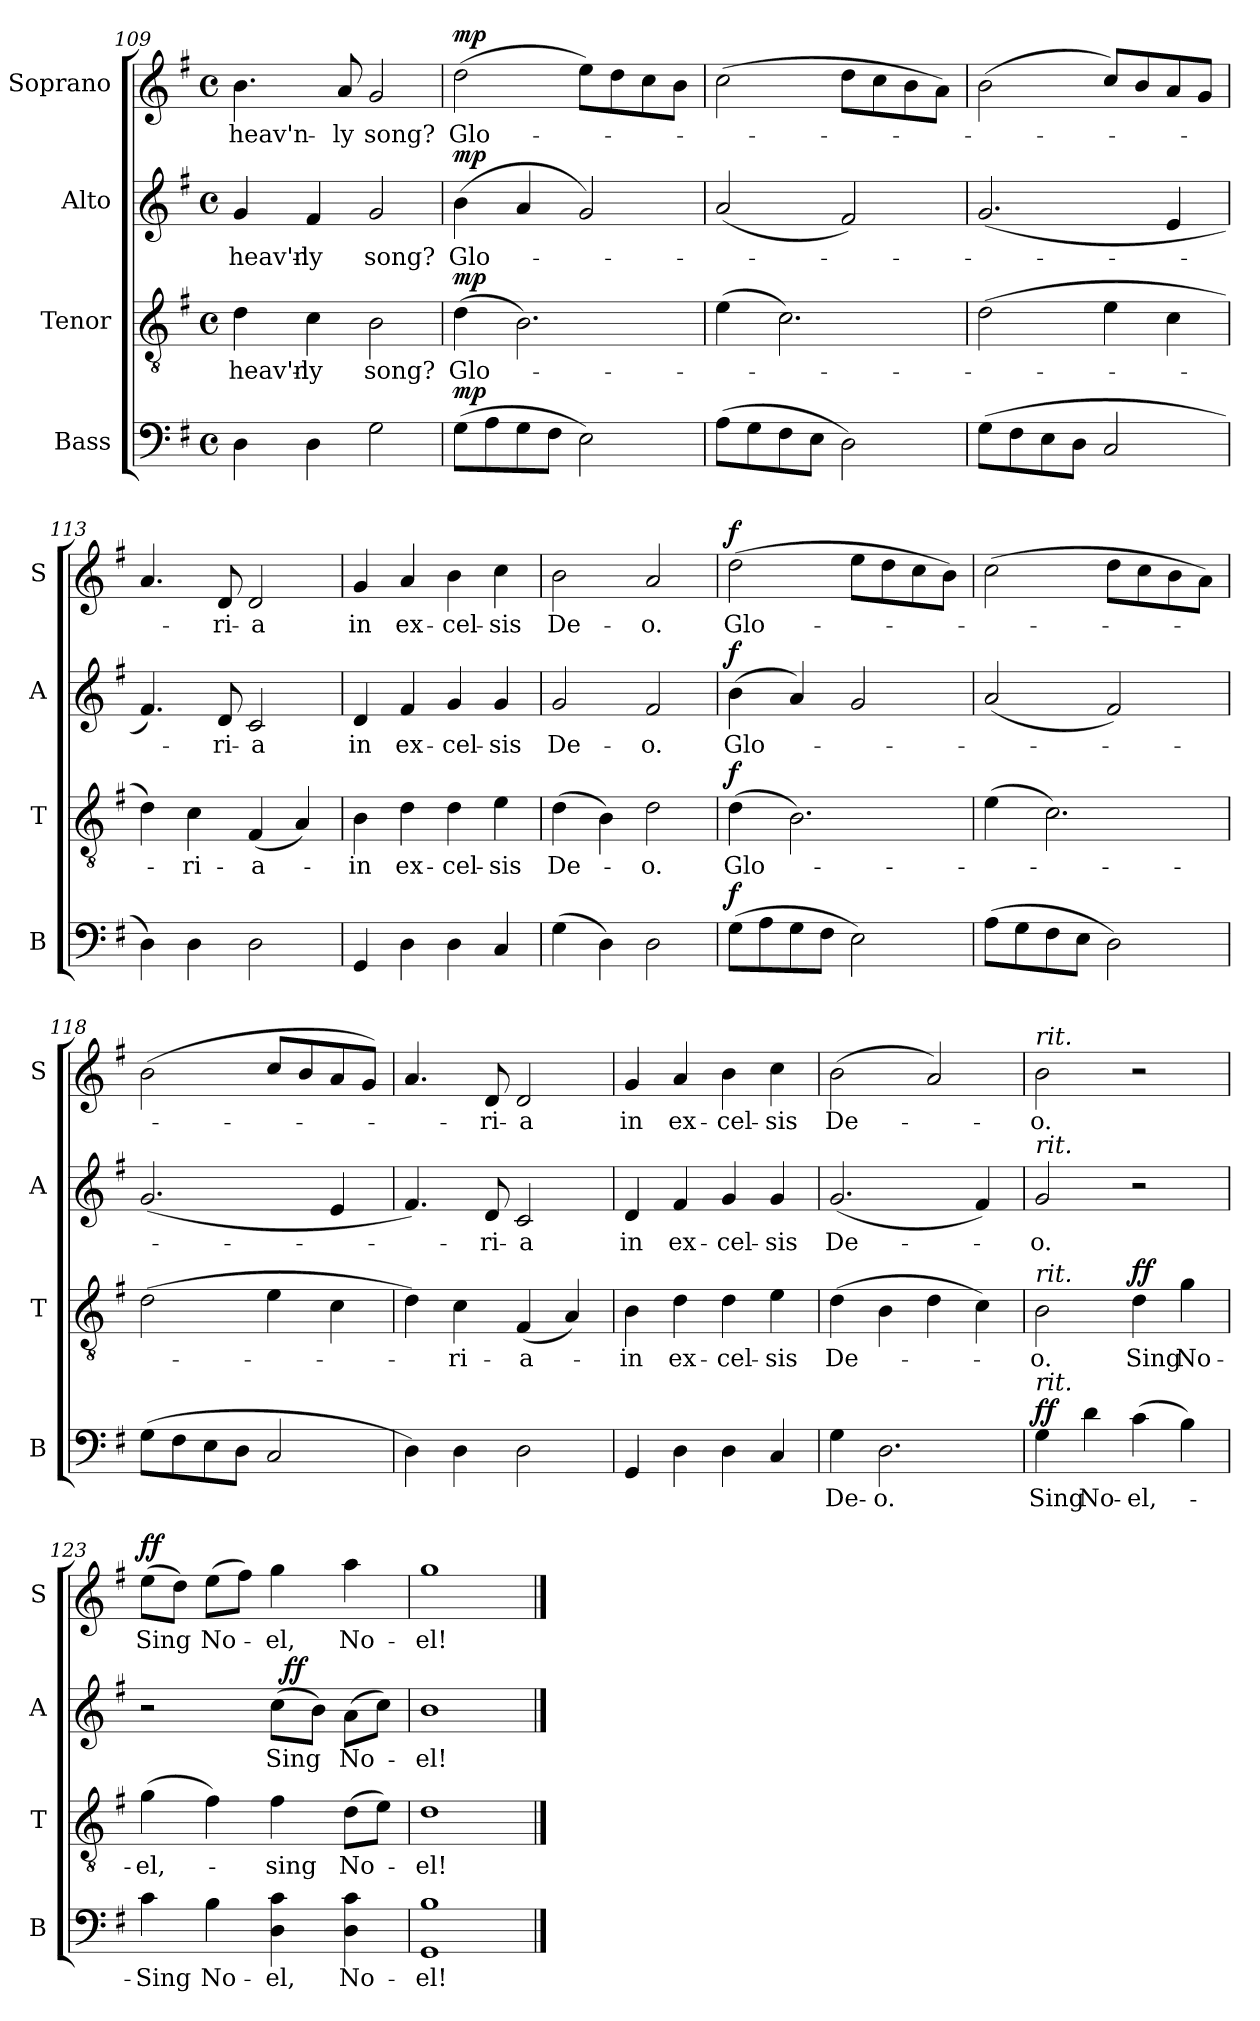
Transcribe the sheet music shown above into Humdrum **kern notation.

**kern	**text	**dynam	**kern	**text	**dynam	**kern	**text	**dynam	**kern	**text	**dynam
*part4	*part4	*part4	*part3	*part3	*part3	*part2	*part2	*part2	*part1	*part1	*part1
*staff4	*staff4	*staff4	*staff3	*staff3	*staff3	*staff2	*staff2	*staff2	*staff1	*staff1	*staff1
*I"Bass	*	*	*I"Tenor	*	*	*I"Alto	*	*	*I"Soprano	*	*
*I'B	*	*	*I'T	*	*	*I'A	*	*	*I'S	*	*
*clefF4	*	*	*clefGv2	*	*	*clefG2	*	*	*clefG2	*	*
*k[f#]	*	*	*k[f#]	*	*	*k[f#]	*	*	*k[f#]	*	*
*G:	*	*	*G:	*	*	*G:	*	*	*G:	*	*
*M4/4	*	*	*M4/4	*	*	*M4/4	*	*	*M4/4	*	*
*met(c)	*	*	*met(c)	*	*	*met(c)	*	*	*met(c)	*	*
=109	=109	=109	=109	=109	=109	=109	=109	=109	=109	=109	=109
!	!	!	!	!LO:LY:b	!	!	!LO:LY:b	!	!	!LO:LY:b	!
4D\	.	.	4d\	heav'n-	.	4g/	heav'n-	.	4.b\	heav'n-	.
!	!	!	!	!LO:LY:b	!	!	!LO:LY:b	!	!	!	!
4D\	.	.	4c\	-ly	.	4f#/	-ly	.	.	.	.
!	!	!	!	!	!	!	!	!	!	!LO:LY:b	!
.	.	.	.	.	.	.	.	.	8a/	-ly	.
!	!	!	!	!LO:LY:b	!	!	!LO:LY:b	!	!	!LO:LY:b	!
2G\	.	.	2B\	song?	.	2g/	song?	.	2g/	song?	.
=110	=110	=110	=110	=110	=110	=110	=110	=110	=110	=110	=110
!	!	!LO:DY:a	!	!LO:LY:b	!LO:DY:a	!	!LO:LY:b	!LO:DY:a	!	!LO:LY:b	!LO:DY:a
(>8G\L	.	mp	(>4d\	Glo-	mp	(>4b\	Glo-	mp	(<2dd\	Glo-	mp
8A\	.	.	.	.	.	.	.	.	.	.	.
8G\	.	.	2.B\)	.	.	4a/	.	.	.	.	.
8F#\J	.	.	.	.	.	.	.	.	.	.	.
2E\)	.	.	.	.	.	2g/)	.	.	8ee\L)	.	.
.	.	.	.	.	.	.	.	.	8dd\	.	.
.	.	.	.	.	.	.	.	.	8cc\	.	.
.	.	.	.	.	.	.	.	.	8b\J	.	.
!!LO:LB:g=z
=111	=111	=111	=111	=111	=111	=111	=111	=111	=111	=111	=111
(>8A\L	.	.	(>4e\	.	.	(<2a/	.	.	(>2cc\	.	.
8G\	.	.	.	.	.	.	.	.	.	.	.
8F#\	.	.	2.c\)	.	.	.	.	.	.	.	.
8E\J	.	.	.	.	.	.	.	.	.	.	.
2D\)	.	.	.	.	.	2f#/)	.	.	8dd\L	.	.
.	.	.	.	.	.	.	.	.	8cc\	.	.
.	.	.	.	.	.	.	.	.	8b\	.	.
.	.	.	.	.	.	.	.	.	8a\J)	.	.
=112	=112	=112	=112	=112	=112	=112	=112	=112	=112	=112	=112
(>8G\L	.	.	(>2d\	.	.	(<2.g/	.	.	(>2b\	.	.
8F#\	.	.	.	.	.	.	.	.	.	.	.
8E\	.	.	.	.	.	.	.	.	.	.	.
8D\J	.	.	.	.	.	.	.	.	.	.	.
2C/	.	.	4e\	.	.	.	.	.	8cc/L)	.	.
.	.	.	.	.	.	.	.	.	8b/	.	.
.	.	.	4c\	.	.	4e/	.	.	8a/	.	.
.	.	.	.	.	.	.	.	.	8g/J	.	.
=113	=113	=113	=113	=113	=113	=113	=113	=113	=113	=113	=113
4D\)	.	.	4d\)	.	.	4.f#/)	.	.	4.a/	.	.
!	!	!	!	!LO:LY:b	!	!	!	!	!	!	!
4D\	.	.	4c\	-ri-	.	.	.	.	.	.	.
!	!	!	!	!	!	!	!LO:LY:b	!	!	!LO:LY:b	!
.	.	.	.	.	.	8d/	-ri-	.	8d/	-ri-	.
!	!	!	!	!LO:LY:b	!	!	!LO:LY:b	!	!	!LO:LY:b	!
2D\	.	.	(<4F#/	-a-	.	2c/	-a	.	2d/	-a	.
.	.	.	4A/)	.	.	.	.	.	.	.	.
!!LO:PB:g=z
=114	=114	=114	=114	=114	=114	=114	=114	=114	=114	=114	=114
!	!	!	!	!LO:LY:b	!	!	!LO:LY:b	!	!	!LO:LY:b	!
4GG/	.	.	4B\	-in	.	4d/	in	.	4g/	in	.
!	!	!	!	!LO:LY:b	!	!	!LO:LY:b	!	!	!LO:LY:b	!
4D\	.	.	4d\	ex-	.	4f#/	ex-	.	4a/	ex-	.
!	!	!	!	!LO:LY:b	!	!	!LO:LY:b	!	!	!LO:LY:b	!
4D\	.	.	4d\	-cel-	.	4g/	-cel-	.	4b\	-cel-	.
!	!	!	!	!LO:LY:b	!	!	!LO:LY:b	!	!	!LO:LY:b	!
4C/	.	.	4e\	-sis	.	4g/	-sis	.	4cc\	-sis	.
=115	=115	=115	=115	=115	=115	=115	=115	=115	=115	=115	=115
!	!	!	!	!LO:LY:b	!	!	!LO:LY:b	!	!	!LO:LY:b	!
(>4G\	.	.	(>4d\	De-	.	2g/	De-	.	2b\	De-	.
4D\)	.	.	4B\)	.	.	.	.	.	.	.	.
!	!	!	!	!LO:LY:b	!	!	!LO:LY:b	!	!	!LO:LY:b	!
2D\	.	.	2d\	-o.	.	2f#/	-o.	.	2a/	-o.	.
=116	=116	=116	=116	=116	=116	=116	=116	=116	=116	=116	=116
!	!	!LO:DY:a	!	!LO:LY:b	!LO:DY:a	!	!LO:LY:b	!LO:DY:a	!	!LO:LY:b	!LO:DY:a
(>8G\L	.	f	(>4d\	Glo-	f	(>4b\	Glo-	f	(>2dd\	Glo-	f
8A\	.	.	.	.	.	.	.	.	.	.	.
8G\	.	.	2.B\)	.	.	4a/)	.	.	.	.	.
8F#\J	.	.	.	.	.	.	.	.	.	.	.
2E\)	.	.	.	.	.	2g/	.	.	8ee\L	.	.
.	.	.	.	.	.	.	.	.	8dd\	.	.
.	.	.	.	.	.	.	.	.	8cc\	.	.
.	.	.	.	.	.	.	.	.	8b\J)	.	.
!!LO:LB:g=z
=117	=117	=117	=117	=117	=117	=117	=117	=117	=117	=117	=117
(>8A\L	.	.	(>4e\	.	.	(<2a/	.	.	(>2cc\	.	.
8G\	.	.	.	.	.	.	.	.	.	.	.
8F#\	.	.	2.c\)	.	.	.	.	.	.	.	.
8E\J	.	.	.	.	.	.	.	.	.	.	.
2D\)	.	.	.	.	.	2f#/)	.	.	8dd\L	.	.
.	.	.	.	.	.	.	.	.	8cc\	.	.
.	.	.	.	.	.	.	.	.	8b\	.	.
.	.	.	.	.	.	.	.	.	8a\J)	.	.
=118	=118	=118	=118	=118	=118	=118	=118	=118	=118	=118	=118
(>8G\L	.	.	(>2d\	.	.	(<2.g/	.	.	(>2b\	.	.
8F#\	.	.	.	.	.	.	.	.	.	.	.
8E\	.	.	.	.	.	.	.	.	.	.	.
8D\J	.	.	.	.	.	.	.	.	.	.	.
2C/	.	.	4e\	.	.	.	.	.	8cc/L	.	.
.	.	.	.	.	.	.	.	.	8b/	.	.
.	.	.	4c\	.	.	4e/	.	.	8a/	.	.
.	.	.	.	.	.	.	.	.	8g/J)	.	.
=119	=119	=119	=119	=119	=119	=119	=119	=119	=119	=119	=119
4D\)	.	.	4d\)	.	.	4.f#/)	.	.	4.a/	.	.
!	!	!	!	!LO:LY:b	!	!	!	!	!	!	!
4D\	.	.	4c\	-ri-	.	.	.	.	.	.	.
!	!	!	!	!	!	!	!LO:LY:b	!	!	!LO:LY:b	!
.	.	.	.	.	.	8d/	-ri-	.	8d/	-ri-	.
!	!	!	!	!LO:LY:b	!	!	!LO:LY:b	!	!	!LO:LY:b	!
2D\	.	.	(<4F#/	-a-	.	2c/	-a	.	2d/	-a	.
.	.	.	4A/)	.	.	.	.	.	.	.	.
!!LO:PB:g=z
=120	=120	=120	=120	=120	=120	=120	=120	=120	=120	=120	=120
!	!	!	!	!LO:LY:b	!	!	!LO:LY:b	!	!	!LO:LY:b	!
4GG/	.	.	4B\	-in	.	4d/	in	.	4g/	in	.
!	!	!	!	!LO:LY:b	!	!	!LO:LY:b	!	!	!LO:LY:b	!
4D\	.	.	4d\	ex-	.	4f#/	ex-	.	4a/	ex-	.
!	!	!	!	!LO:LY:b	!	!	!LO:LY:b	!	!	!LO:LY:b	!
4D\	.	.	4d\	-cel-	.	4g/	-cel-	.	4b\	-cel-	.
!	!	!	!	!LO:LY:b	!	!	!LO:LY:b	!	!	!LO:LY:b	!
4C/	.	.	4e\	-sis	.	4g/	-sis	.	4cc\	-sis	.
=121	=121	=121	=121	=121	=121	=121	=121	=121	=121	=121	=121
!	!LO:LY:b	!	!	!LO:LY:b	!	!	!LO:LY:b	!	!	!LO:LY:b	!
4G\	De-	.	(>4d\	De-	.	(<2.g/	De-	.	(>2b\	De-	.
!	!LO:LY:b	!	!	!	!	!	!	!	!	!	!
2.D\	-o.	.	4B\	.	.	.	.	.	.	.	.
.	.	.	4d\	.	.	.	.	.	2a/)	.	.
.	.	.	4c\)	.	.	4f#/)	.	.	.	.	.
=122	=122	=122	=122	=122	=122	=122	=122	=122	=122	=122	=122
!	!	!	!	!	!	!	!	!	!LO:TX:a:i:t=rit.	!	!
!	!	!	!	!	!	!LO:TX:a:i:t=rit.	!	!	!	!	!
!	!	!	!LO:TX:a:i:t=rit.	!	!	!	!	!	!	!	!
!LO:TX:a:i:t=rit.	!	!	!	!	!	!	!	!	!	!	!
!	!LO:LY:b	!LO:DY:a	!	!LO:LY:b	!	!	!LO:LY:b	!	!	!LO:LY:b	!
4G\	Sing	ff	2B\	-o.	.	2g/	-o.	.	2b\	-o.	.
!	!LO:LY:b	!	!	!	!	!	!	!	!	!	!
4d\	No-	.	.	.	.	.	.	.	.	.	.
!	!LO:LY:b	!	!	!LO:LY:b	!LO:DY:a	!	!	!	!	!	!
(>4c\	-el,-	.	4d\	Sing	ff	2r	.	.	2r	.	.
!	!	!	!	!LO:LY:b	!	!	!	!	!	!	!
4B\)	.	.	4g\	No-	.	.	.	.	.	.	.
!!LO:LB:g=z
=123	=123	=123	=123	=123	=123	=123	=123	=123	=123	=123	=123
!	!LO:LY:b	!	!	!LO:LY:b	!	!	!	!	!	!LO:LY:b	!LO:DY:a
*	*	*	*	*	*	*^	*	*	*	*	*
4c\	-Sing	.	(>4g\	-el,-	.	2r	2ryy	.	.	(>8ee\L	Sing	ff
.	.	.	.	.	.	.	.	.	.	8dd\J)	.	.
!	!LO:LY:b	!	!	!	!	!	!	!	!	!	!LO:LY:b	!
4B\	No-	.	4f#\)	.	.	.	.	.	.	(>8ee\L	No-	.
.	.	.	.	.	.	.	.	.	.	8ff#\J)	.	.
!	!LO:LY:b	!	!	!LO:LY:b	!	!	!	!LO:LY:b	!	!	!LO:LY:b	!
4D\ 4c\	-el,	.	4f#\	-sing	.	(>8cc\L	32ryy	Sing	.	4gg\	-el,	.
!	!	!	!	!	!	!	!	!	!LO:DY:a	!	!	!
.	.	.	.	.	.	.	4...ryy	.	ff	.	.	.
.	.	.	.	.	.	8b\J)	.	.	.	.	.	.
!	!LO:LY:b	!	!	!LO:LY:b	!	!	!	!LO:LY:b	!	!	!LO:LY:b	!
4D\ 4c\	No-	.	(>8d\L	No-	.	(>8a\L	.	No-	.	4aa\	No-	.
.	.	.	8e\J)	.	.	8cc\J)	.	.	.	.	.	.
=124	=124	=124	=124	=124	=124	=124	=124	=124	=124	=124	=124	=124
!	!LO:LY:b	!	!	!LO:LY:b	!	!	!	!LO:LY:b	!	!	!LO:LY:b	!
*	*	*	*	*	*	*v	*v	*	*	*	*	*
1GG 1B	-el!-	.	1d	-el!-	.	1b	-el!-	.	1gg	-el!-	.
==	==	==	==	==	==	==	==	==	==	==	==
*-	*-	*-	*-	*-	*-	*-	*-	*-	*-	*-	*-
